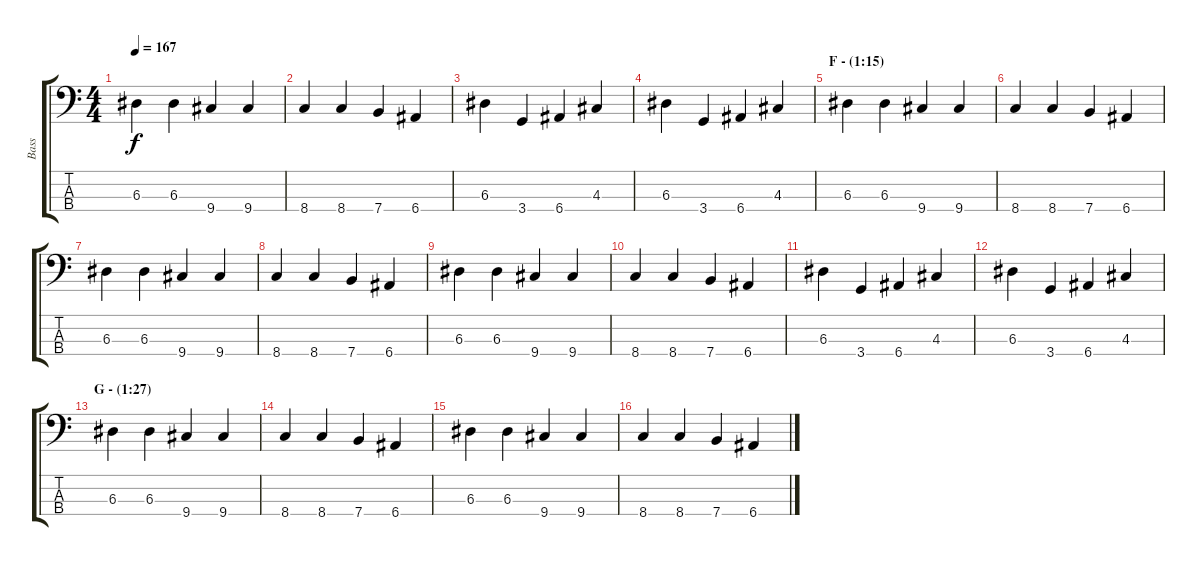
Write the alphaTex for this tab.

\track ("Bass" "Bass") {instrument electricbasspick}
\staff {score tabs}
\tuning (G2 D2 A1 E1) {hide}
\ts (4 4)
\tempo 167
\clef f4
\ks c
6.3.4{dy f} 6.3.4 9.4.4 9.4.4 |
8.4.4 8.4.4 7.4.4 6.4.4 |
6.3.4 3.4.4 6.4.4 4.3.4 |
6.3.4 3.4.4 6.4.4 4.3.4 |
\section ("" "F - (1:15)")
6.3.4 6.3.4 9.4.4 9.4.4 |
8.4.4 8.4.4 7.4.4 6.4.4 |
6.3.4 6.3.4 9.4.4 9.4.4 |
8.4.4 8.4.4 7.4.4 6.4.4 |
6.3.4 6.3.4 9.4.4 9.4.4 |
8.4.4 8.4.4 7.4.4 6.4.4 |
6.3.4 3.4.4 6.4.4 4.3.4 |
6.3.4 3.4.4 6.4.4 4.3.4 |
\section ("" "G - (1:27)")
6.3.4 6.3.4 9.4.4 9.4.4 |
8.4.4 8.4.4 7.4.4 6.4.4 |
6.3.4 6.3.4 9.4.4 9.4.4 |
8.4.4 8.4.4 7.4.4 6.4.4
